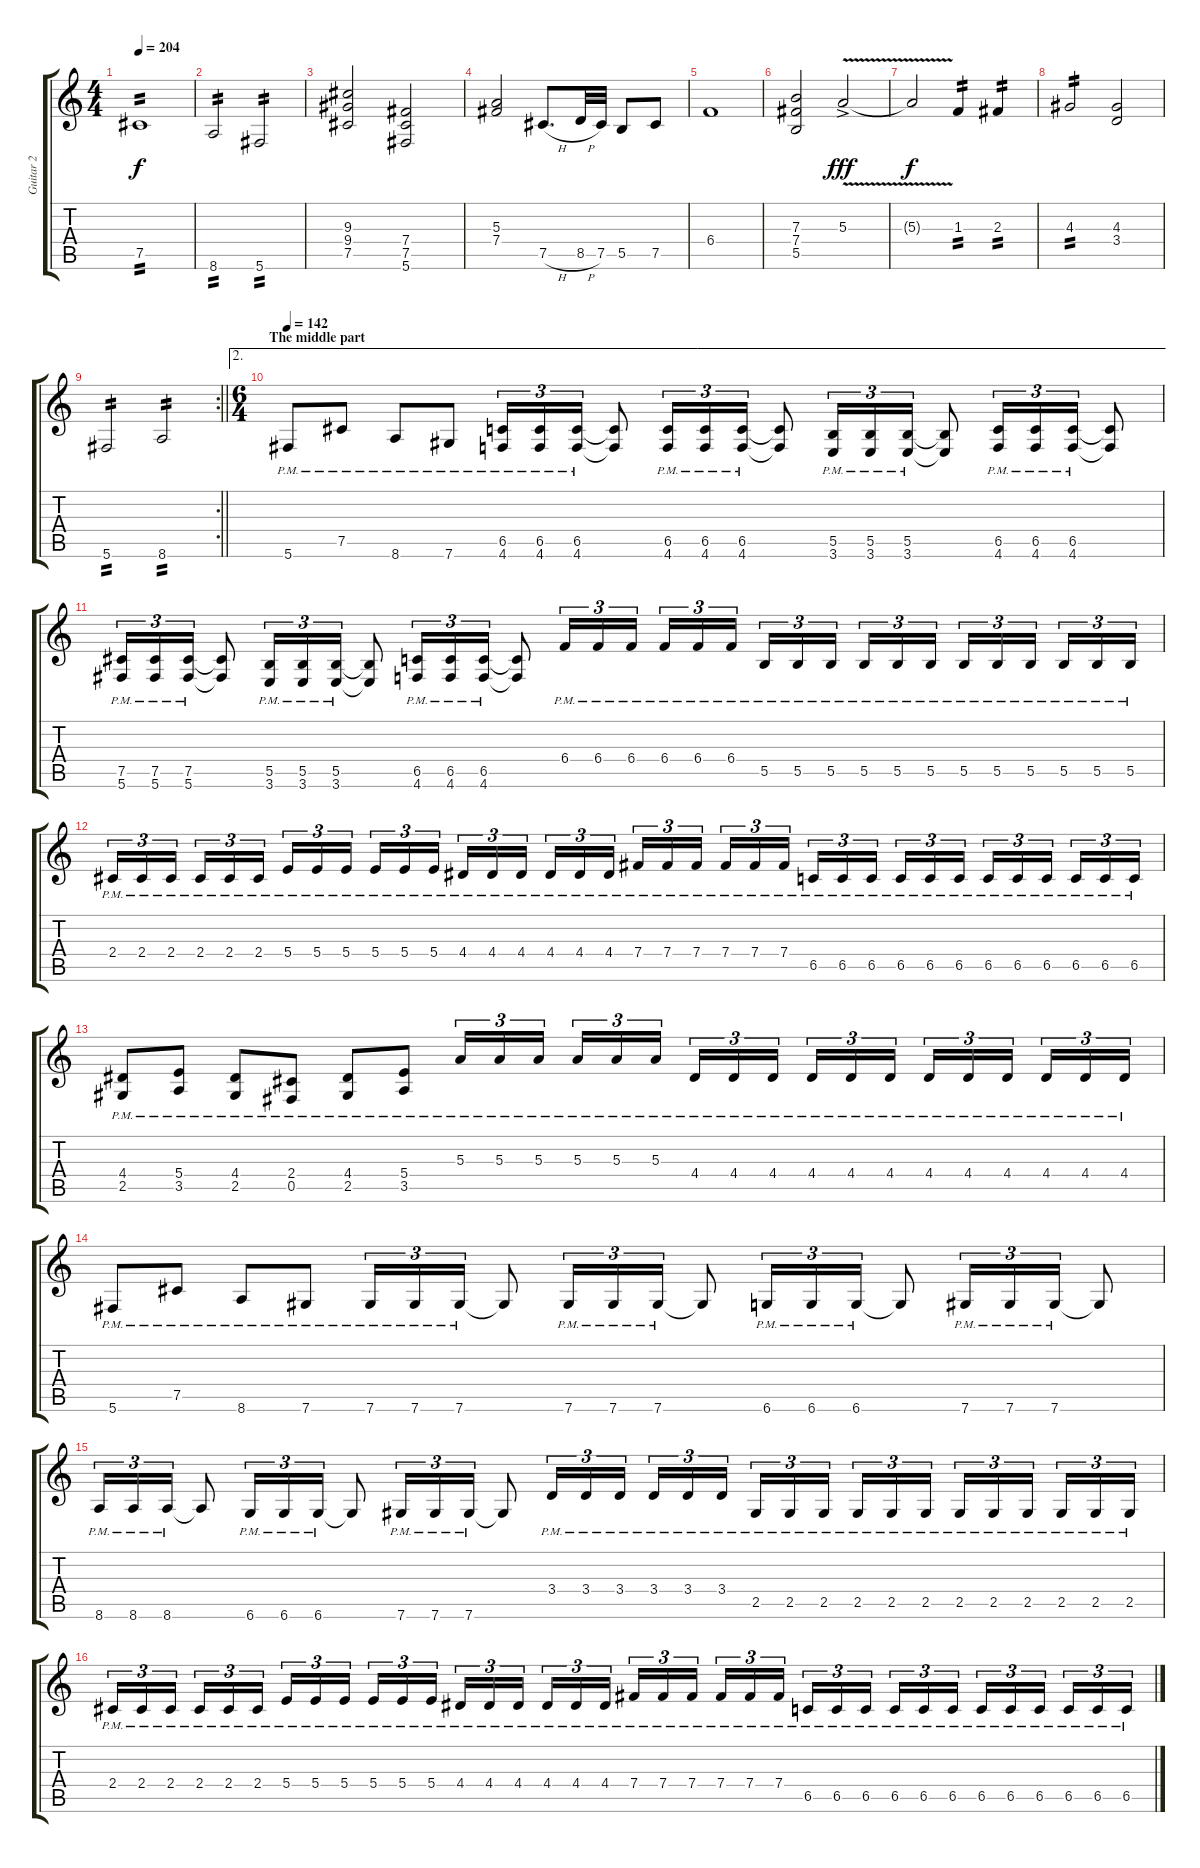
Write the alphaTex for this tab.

\track ("Guitar 2" "Guitar 2") {instrument distortionguitar}
\staff {score tabs}
\tuning (Db4 Ab3 E3 B2 Gb2 Db2) {hide}
\ts (4 4)
\tempo 204
\clef g2
\ks c
7.5.1{tp 2 dy f} |
8.6.2{tp 2} 5.6.2{tp 2} |
(9.3 9.4 7.5).2 (7.4 7.5 5.6).2 |
(5.3 7.4).2 7.5{h}.8{d} 8.5{h}.32 7.5.32 5.5.8 7.5.8 |
6.4.1 |
(7.3 7.4 5.5).2 5.3{v ac}.2{dy fff} |
5.3{t}.2{dy f} 1.3.4{tp 2} 2.3.4{tp 2} |
4.3.2{tp 2} (4.3 3.4).2 |
\rc 2
\barLineRight lightlight
5.6.2{tp 2} 8.6.2{tp 2} |
\ae 2
\ts (6 4)
\section ("" "The middle part")
\tempo 142
5.6{pm}.8 7.5{pm}.8 8.6{pm}.8 7.6{pm}.8 (6.5{pm} 4.6{pm}).16{tu (3 2)} (6.5{pm} 4.6{pm}).16{tu (3 2)} (6.5{pm} 4.6{pm}).16{tu (3 2)} (6.5{t} 4.6{t}).8 (6.5{pm} 4.6{pm}).16{tu (3 2)} (6.5{pm} 4.6{pm}).16{tu (3 2)} (6.5{pm} 4.6{pm}).16{tu (3 2)} (6.5{t} 4.6{t}).8 (5.5{pm} 3.6{pm}).16{tu (3 2)} (5.5{pm} 3.6{pm}).16{tu (3 2)} (5.5{pm} 3.6{pm}).16{tu (3 2)} (5.5{t} 3.6{t}).8 (6.5{pm} 4.6{pm}).16{tu (3 2)} (6.5{pm} 4.6).16{tu (3 2)} (6.5{pm} 4.6{pm}).16{tu (3 2)} (6.5{t} 4.6{t}).8 |
(7.5{pm} 5.6{pm}).16{tu (3 2)} (7.5{pm} 5.6{pm}).16{tu (3 2)} (7.5{pm} 5.6{pm}).16{tu (3 2)} (7.5{t} 5.6{t}).8 (5.5{pm} 3.6{pm}).16{tu (3 2)} (5.5{pm} 3.6{pm}).16{tu (3 2)} (5.5{pm} 3.6{pm}).16{tu (3 2)} (5.5{t} 3.6{t}).8 (6.5{pm} 4.6{pm}).16{tu (3 2)} (6.5{pm} 4.6{pm}).16{tu (3 2)} (6.5{pm} 4.6{pm}).16{tu (3 2)} (6.5{t} 4.6{t}).8 6.4{pm}.16{tu (3 2)} 6.4{pm}.16{tu (3 2)} 6.4{pm}.16{tu (3 2) beam splitsecondary} 6.4{pm}.16{tu (3 2)} 6.4{pm}.16{tu (3 2)} 6.4{pm}.16{tu (3 2) beam splitsecondary} 5.5{pm}.16{tu (3 2)} 5.5{pm}.16{tu (3 2)} 5.5{pm}.16{tu (3 2) beam splitsecondary} 5.5{pm}.16{tu (3 2)} 5.5{pm}.16{tu (3 2)} 5.5{pm}.16{tu (3 2) beam splitsecondary} 5.5{pm}.16{tu (3 2)} 5.5{pm}.16{tu (3 2)} 5.5{pm}.16{tu (3 2) beam splitsecondary} 5.5{pm}.16{tu (3 2)} 5.5{pm}.16{tu (3 2)} 5.5{pm}.16{tu (3 2)} |
2.4{pm}.16{tu (3 2)} 2.4{pm}.16{tu (3 2)} 2.4{pm}.16{tu (3 2) beam splitsecondary} 2.4{pm}.16{tu (3 2)} 2.4{pm}.16{tu (3 2)} 2.4{pm}.16{tu (3 2) beam splitsecondary} 5.4{pm}.16{tu (3 2)} 5.4{pm}.16{tu (3 2)} 5.4{pm}.16{tu (3 2) beam splitsecondary} 5.4{pm}.16{tu (3 2)} 5.4{pm}.16{tu (3 2)} 5.4{pm}.16{tu (3 2) beam splitsecondary} 4.4{pm}.16{tu (3 2)} 4.4{pm}.16{tu (3 2)} 4.4{pm}.16{tu (3 2) beam splitsecondary} 4.4{pm}.16{tu (3 2)} 4.4{pm}.16{tu (3 2)} 4.4{pm}.16{tu (3 2)} 7.4{pm}.16{tu (3 2)} 7.4{pm}.16{tu (3 2)} 7.4{pm}.16{tu (3 2) beam splitsecondary} 7.4{pm}.16{tu (3 2)} 7.4{pm}.16{tu (3 2)} 7.4{pm}.16{tu (3 2) beam splitsecondary} 6.5{pm}.16{tu (3 2)} 6.5{pm}.16{tu (3 2)} 6.5{pm}.16{tu (3 2) beam splitsecondary} 6.5{pm}.16{tu (3 2)} 6.5{pm}.16{tu (3 2)} 6.5{pm}.16{tu (3 2) beam splitsecondary} 6.5{pm}.16{tu (3 2)} 6.5{pm}.16{tu (3 2)} 6.5{pm}.16{tu (3 2) beam splitsecondary} 6.5{pm}.16{tu (3 2)} 6.5{pm}.16{tu (3 2)} 6.5{pm}.16{tu (3 2)} |
(4.4{pm} 2.5{pm}).8 (5.4{pm} 3.5{pm}).8 (4.4{pm} 2.5{pm}).8 (2.4{pm} 0.5{pm}).8 (4.4{pm} 2.5{pm}).8 (5.4{pm} 3.5{pm}).8 5.3{pm}.16{tu (3 2)} 5.3{pm}.16{tu (3 2)} 5.3{pm}.16{tu (3 2) beam splitsecondary} 5.3{pm}.16{tu (3 2)} 5.3{pm}.16{tu (3 2)} 5.3{pm}.16{tu (3 2) beam splitsecondary} 4.4{pm}.16{tu (3 2)} 4.4{pm}.16{tu (3 2)} 4.4{pm}.16{tu (3 2) beam splitsecondary} 4.4{pm}.16{tu (3 2)} 4.4{pm}.16{tu (3 2)} 4.4{pm}.16{tu (3 2) beam splitsecondary} 4.4{pm}.16{tu (3 2)} 4.4{pm}.16{tu (3 2)} 4.4{pm}.16{tu (3 2) beam splitsecondary} 4.4{pm}.16{tu (3 2)} 4.4{pm}.16{tu (3 2)} 4.4{pm}.16{tu (3 2)} |
5.6{pm}.8 7.5{pm}.8 8.6{pm}.8 7.6{pm}.8 7.6{pm}.16{tu (3 2)} 7.6{pm}.16{tu (3 2)} 7.6{pm}.16{tu (3 2)} 7.6{t}.8 7.6{pm}.16{tu (3 2)} 7.6{pm}.16{tu (3 2)} 7.6{pm}.16{tu (3 2)} 7.6{t}.8 6.6{pm}.16{tu (3 2)} 6.6{pm}.16{tu (3 2)} 6.6{pm}.16{tu (3 2)} 6.6{t}.8 7.6{pm}.16{tu (3 2)} 7.6{pm}.16{tu (3 2)} 7.6{pm}.16{tu (3 2)} 7.6{t}.8 |
8.6{pm}.16{tu (3 2)} 8.6{pm}.16{tu (3 2)} 8.6{pm}.16{tu (3 2)} 8.6{t}.8 6.6{pm}.16{tu (3 2)} 6.6{pm}.16{tu (3 2)} 6.6{pm}.16{tu (3 2)} 6.6{t}.8 7.6{pm}.16{tu (3 2)} 7.6{pm}.16{tu (3 2)} 7.6{pm}.16{tu (3 2)} 7.6{t}.8 3.4{pm}.16{tu (3 2)} 3.4{pm}.16{tu (3 2)} 3.4{pm}.16{tu (3 2) beam splitsecondary} 3.4{pm}.16{tu (3 2)} 3.4{pm}.16{tu (3 2)} 3.4{pm}.16{tu (3 2) beam splitsecondary} 2.5{pm}.16{tu (3 2)} 2.5{pm}.16{tu (3 2)} 2.5{pm}.16{tu (3 2) beam splitsecondary} 2.5{pm}.16{tu (3 2)} 2.5{pm}.16{tu (3 2)} 2.5{pm}.16{tu (3 2) beam splitsecondary} 2.5{pm}.16{tu (3 2)} 2.5{pm}.16{tu (3 2)} 2.5{pm}.16{tu (3 2) beam splitsecondary} 2.5{pm}.16{tu (3 2)} 2.5{pm}.16{tu (3 2)} 2.5{pm}.16{tu (3 2)} |
2.4{pm}.16{tu (3 2)} 2.4{pm}.16{tu (3 2)} 2.4{pm}.16{tu (3 2) beam splitsecondary} 2.4{pm}.16{tu (3 2)} 2.4{pm}.16{tu (3 2)} 2.4{pm}.16{tu (3 2) beam splitsecondary} 5.4{pm}.16{tu (3 2)} 5.4{pm}.16{tu (3 2)} 5.4{pm}.16{tu (3 2) beam splitsecondary} 5.4{pm}.16{tu (3 2)} 5.4{pm}.16{tu (3 2)} 5.4{pm}.16{tu (3 2) beam splitsecondary} 4.4{pm}.16{tu (3 2)} 4.4{pm}.16{tu (3 2)} 4.4{pm}.16{tu (3 2) beam splitsecondary} 4.4{pm}.16{tu (3 2)} 4.4{pm}.16{tu (3 2)} 4.4{pm}.16{tu (3 2)} 7.4{pm}.16{tu (3 2)} 7.4{pm}.16{tu (3 2)} 7.4{pm}.16{tu (3 2) beam splitsecondary} 7.4{pm}.16{tu (3 2)} 7.4{pm}.16{tu (3 2)} 7.4{pm}.16{tu (3 2) beam splitsecondary} 6.5{pm}.16{tu (3 2)} 6.5{pm}.16{tu (3 2)} 6.5{pm}.16{tu (3 2) beam splitsecondary} 6.5{pm}.16{tu (3 2)} 6.5{pm}.16{tu (3 2)} 6.5{pm}.16{tu (3 2) beam splitsecondary} 6.5{pm}.16{tu (3 2)} 6.5{pm}.16{tu (3 2)} 6.5{pm}.16{tu (3 2) beam splitsecondary} 6.5{pm}.16{tu (3 2)} 6.5{pm}.16{tu (3 2)} 6.5{pm}.16{tu (3 2)}
